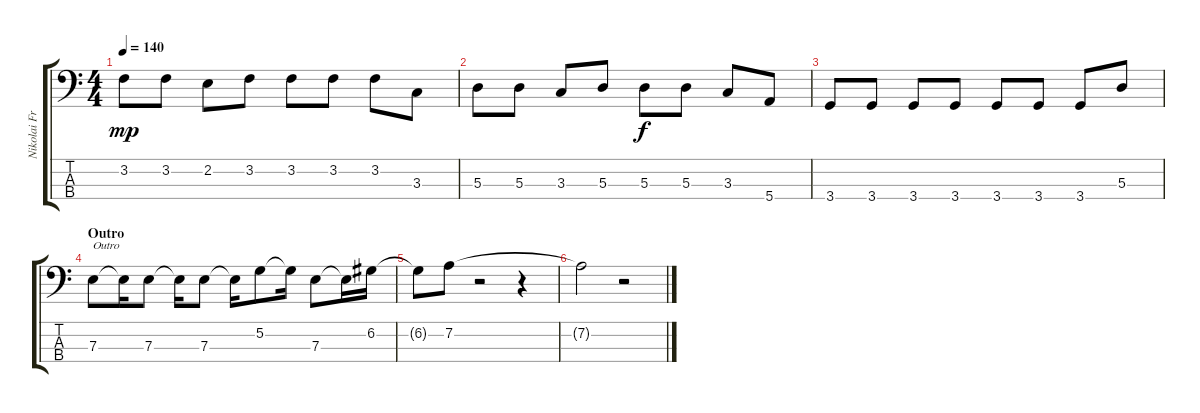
\track ("Nikolai Fraiture" "Nikolai Fr") {instrument electricbassfinger}
\staff {score tabs}
\tuning (G2 D2 A1 E1) {hide}
\ts (4 4)
\tempo 140
\clef f4
\ks c
3.2.8{dy mp} 3.2.8 2.2.8 3.2.8 3.2.8 3.2.8 3.2.8 3.3.8 |
5.3.8 5.3.8 3.3.8 5.3.8 5.3.8{dy f} 5.3.8 3.3.8 5.4.8 |
3.4.8 3.4.8 3.4.8 3.4.8 3.4.8 3.4.8 3.4.8 5.3.8 |
\section ("" "Outro")
7.3.8{txt "Outro"} 7.3{t}.16 7.3.8 7.3{t}.16 7.3.8 7.3{t}.16 5.2.8 5.2{t}.16 7.3.8 7.3{t}.16 6.2.16 |
6.2{t}.8 7.2.8 r.2 r.4 |
7.2{t}.2 r.2
